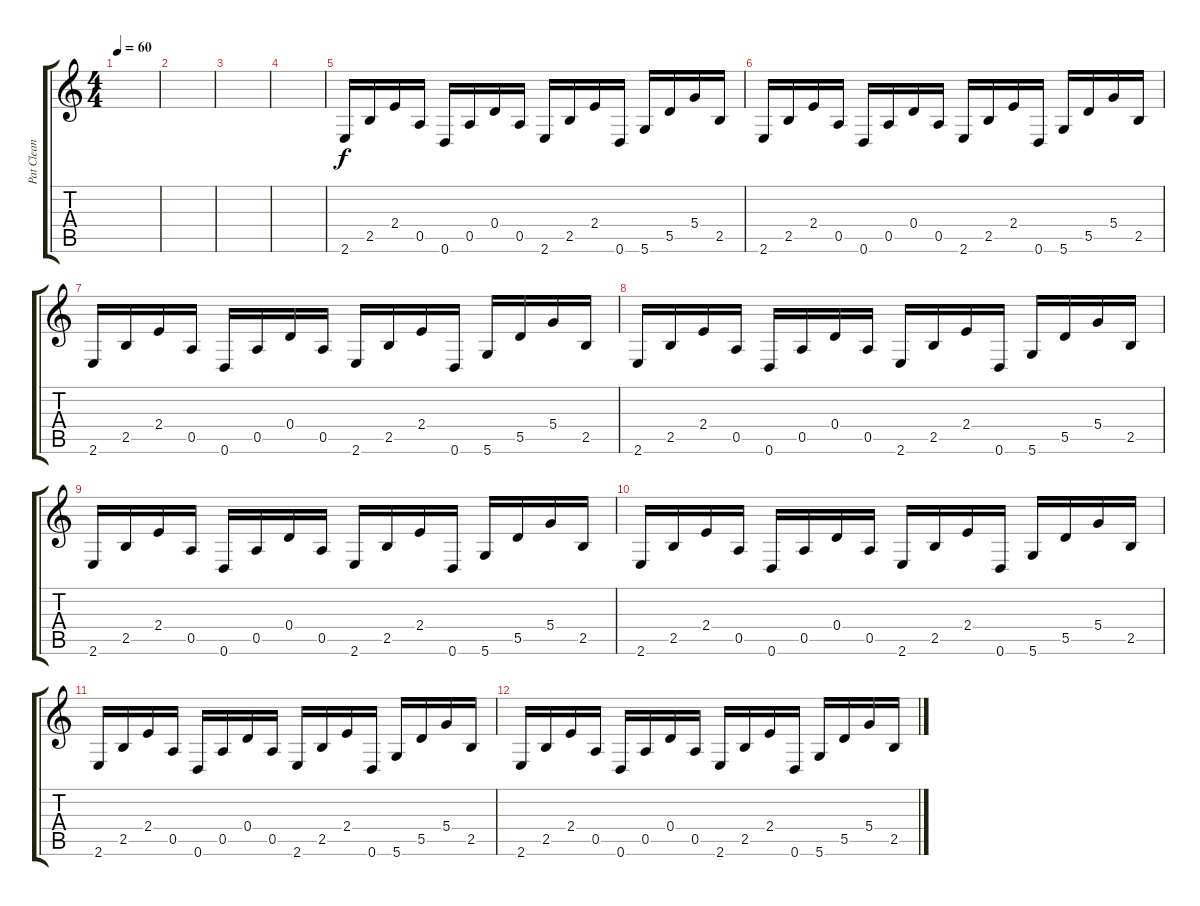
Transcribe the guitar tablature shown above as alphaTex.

\track ("Pat Clean" "Pat Clean") {instrument electricguitarclean}
\staff {score tabs}
\tuning (E4 B3 G3 D3 A2 D2) {hide}
\ts (4 4)
\tempo 60
\clef g2
\ks c
|
|
|
|
2.6.16 2.5.16 2.4.16 0.5.16 0.6.16 0.5.16 0.4.16 0.5.16 2.6.16 2.5.16 2.4.16 0.6.16 5.6.16 5.5.16 5.4.16 2.5.16 |
2.6.16 2.5.16 2.4.16 0.5.16 0.6.16 0.5.16 0.4.16 0.5.16 2.6.16 2.5.16 2.4.16 0.6.16 5.6.16 5.5.16 5.4.16 2.5.16 |
2.6.16 2.5.16 2.4.16 0.5.16 0.6.16 0.5.16 0.4.16 0.5.16 2.6.16 2.5.16 2.4.16 0.6.16 5.6.16 5.5.16 5.4.16 2.5.16 |
2.6.16 2.5.16 2.4.16 0.5.16 0.6.16 0.5.16 0.4.16 0.5.16 2.6.16 2.5.16 2.4.16 0.6.16 5.6.16 5.5.16 5.4.16 2.5.16 |
2.6.16 2.5.16 2.4.16 0.5.16 0.6.16 0.5.16 0.4.16 0.5.16 2.6.16 2.5.16 2.4.16 0.6.16 5.6.16 5.5.16 5.4.16 2.5.16 |
2.6.16 2.5.16 2.4.16 0.5.16 0.6.16 0.5.16 0.4.16 0.5.16 2.6.16 2.5.16 2.4.16 0.6.16 5.6.16 5.5.16 5.4.16 2.5.16 |
2.6.16 2.5.16 2.4.16 0.5.16 0.6.16 0.5.16 0.4.16 0.5.16 2.6.16 2.5.16 2.4.16 0.6.16 5.6.16 5.5.16 5.4.16 2.5.16 |
2.6.16 2.5.16 2.4.16 0.5.16 0.6.16 0.5.16 0.4.16 0.5.16 2.6.16 2.5.16 2.4.16 0.6.16 5.6.16 5.5.16 5.4.16 2.5.16
